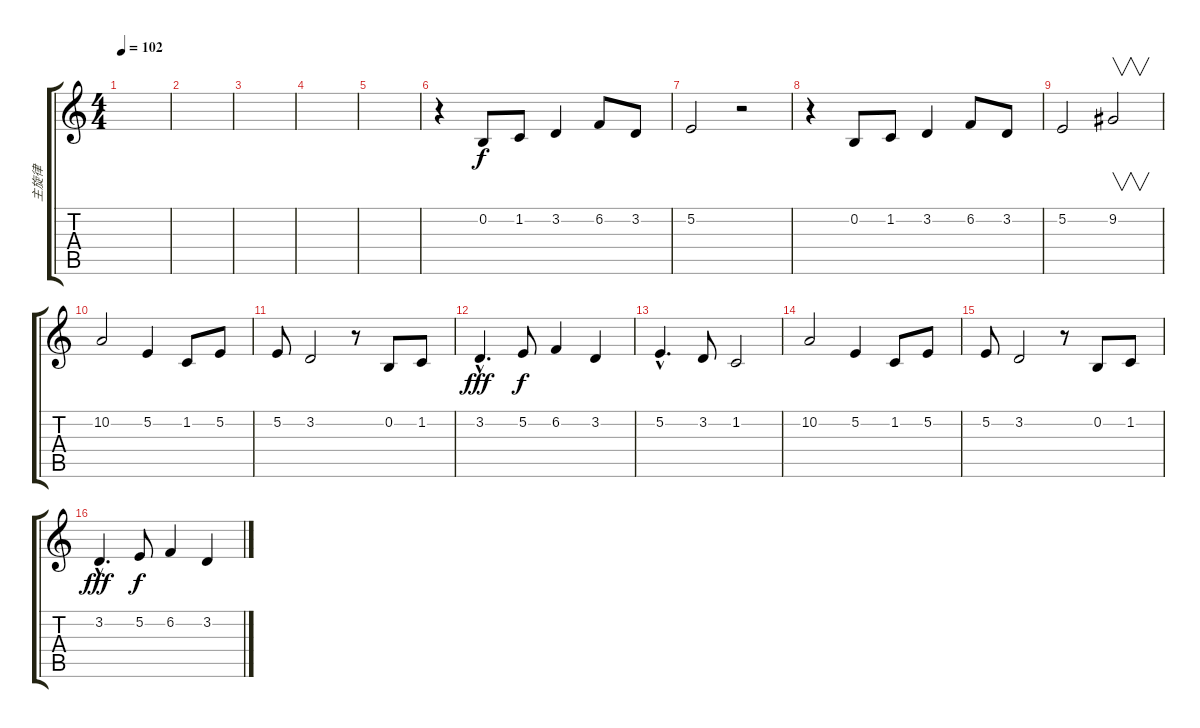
\track ("主旋律" "主旋律") {instrument panflute}
\staff {score tabs}
\tuning (E4 B3 G3 D3 A2 E2) {hide}
\ts (4 4)
\tempo 102
\clef g2
\ks c
|
|
|
|
|
r.4 0.2.8 1.2.8 3.2.4 6.2.8 3.2.8 |
5.2.2 r.2 |
r.4 0.2.8 1.2.8 3.2.4 6.2.8 3.2.8 |
5.2.2 9.2.2{v} |
10.2.2 5.2.4 1.2.8 5.2.8 |
5.2.8 3.2.2 r.8 0.2.8 1.2.8 |
3.2{hac}.4{d dy fff} 5.2.8{dy f} 6.2.4 3.2.4 |
5.2{hac}.4{d} 3.2.8 1.2.2 |
10.2.2 5.2.4 1.2.8 5.2.8 |
5.2.8 3.2.2 r.8 0.2.8 1.2.8 |
3.2{hac}.4{d dy fff} 5.2.8{dy f} 6.2.4 3.2.4
